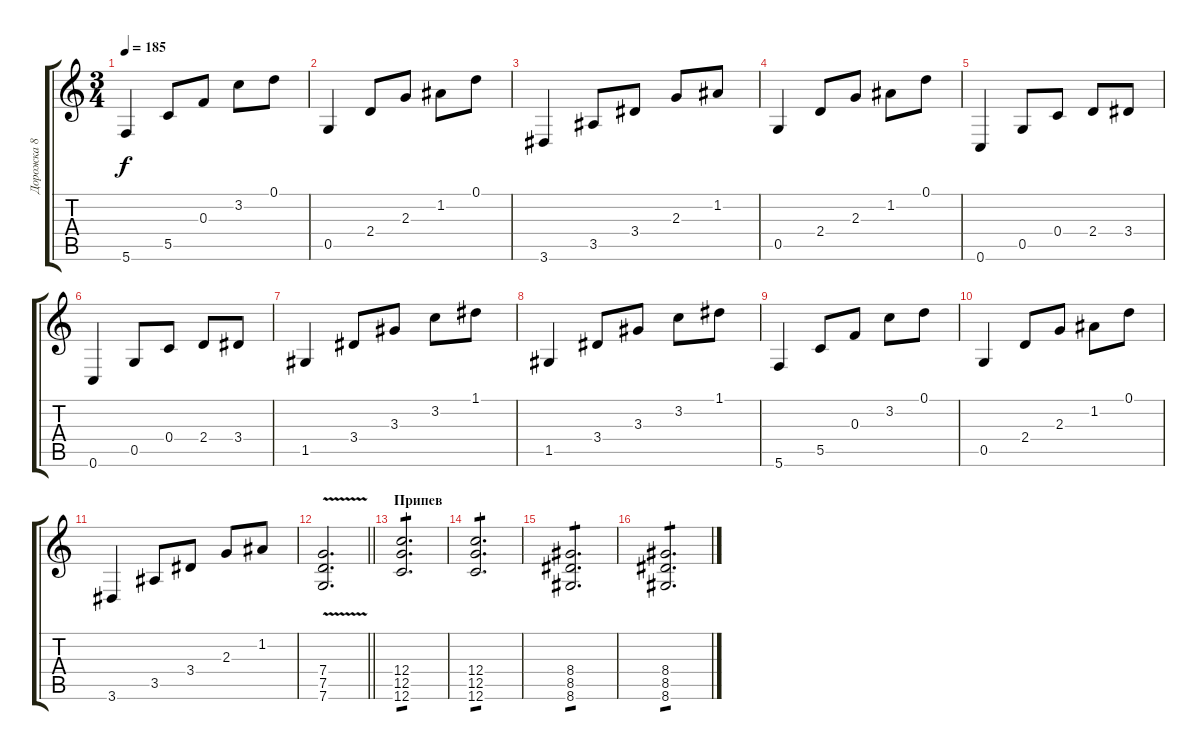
\track ("Дорожка 8" "Дорожка 8") {instrument overdrivenguitar}
\staff {score tabs}
\tuning (D4 A3 F3 C3 G2 C2) {hide}
\ts (3 4)
\tempo 185
\clef g2
\ks c
5.6.4{dy f} 5.5.8 0.3.8 3.2.8 0.1.8 |
0.5.4 2.4.8 2.3.8 1.2.8 0.1.8 |
3.6.4 3.5.8 3.4.8 2.3.8 1.2.8 |
0.5.4 2.4.8 2.3.8 1.2.8 0.1.8 |
0.6.4 0.5.8 0.4.8 2.4.8 3.4.8 |
0.6.4 0.5.8 0.4.8 2.4.8 3.4.8 |
1.5.4 3.4.8 3.3.8 3.2.8 1.1.8 |
1.5.4 3.4.8 3.3.8 3.2.8 1.1.8 |
5.6.4 5.5.8 0.3.8 3.2.8 0.1.8 |
0.5.4 2.4.8 2.3.8 1.2.8 0.1.8 |
3.6.4 3.5.8 3.4.8 2.3.8 1.2.8 |
\barLineRight lightlight
(7.4{v} 7.5{v} 7.6{v}).2{d volume 14 instrument overdrivenguitar} |
\section ("" "Припев")
(12.4 12.5 12.6).2{d tp 1} |
(12.4 12.5 12.6).2{d tp 1} |
(8.4 8.5 8.6).2{d tp 1} |
(8.4 8.5 8.6).2{d tp 1}
